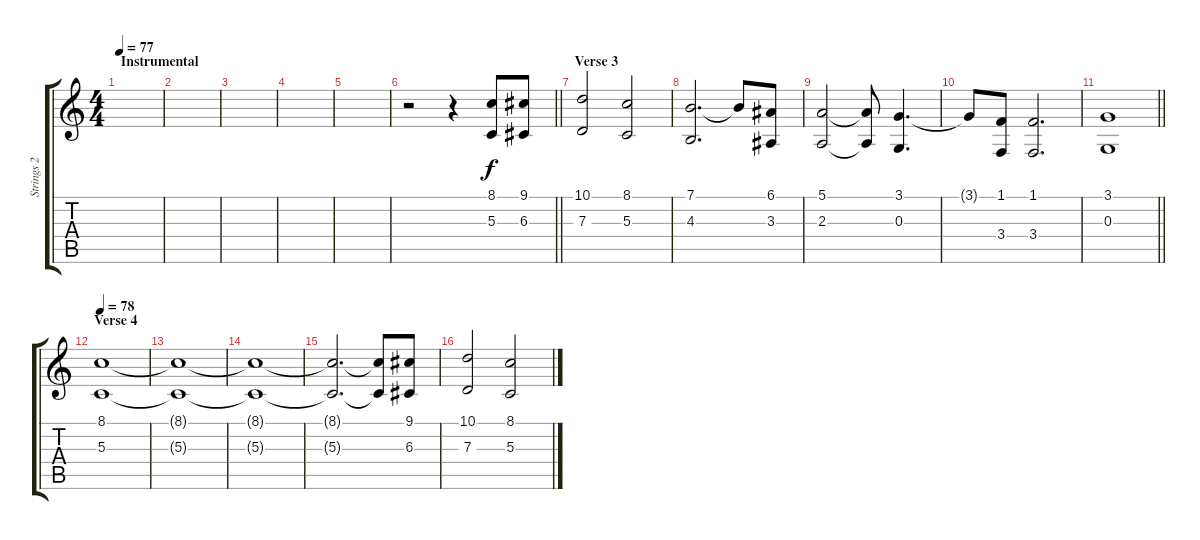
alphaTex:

\track ("Strings 2" "Strings 2") {instrument stringensemble2}
\staff {score tabs}
\tuning (E4 B3 G3 D3 A2 E2) {hide}
\ts (4 4)
\section ("" "Instrumental")
\tempo 76
\tempo 77
\clef g2
\ks c
|
|
|
|
|
\barLineRight lightlight
r.2 r.4 (8.1 5.3).8 (9.1 6.3).8 |
\section ("" "Verse 3")
(10.1 7.3).2 (8.1 5.3).2 |
(7.1 4.3).2{d} 7.1{t}.8 (6.1 3.3).8 |
(5.1 2.3).2 (5.1{t} 2.3{t}).8 (3.1 0.3).4{d} |
3.1{t}.8 (1.1 3.4).8 (1.1 3.4).2{d} |
\barLineRight lightlight
(3.1 0.3).1 |
\section ("" "Verse 4")
\tempo 78
(8.1 5.3).1 |
(8.1{t} 5.3{t}).1 |
(8.1{t} 5.3{t}).1 |
(8.1{t} 5.3{t}).2{d} (8.1{t} 5.3{t}).8 (9.1 6.3).8 |
(10.1 7.3).2 (8.1 5.3).2
